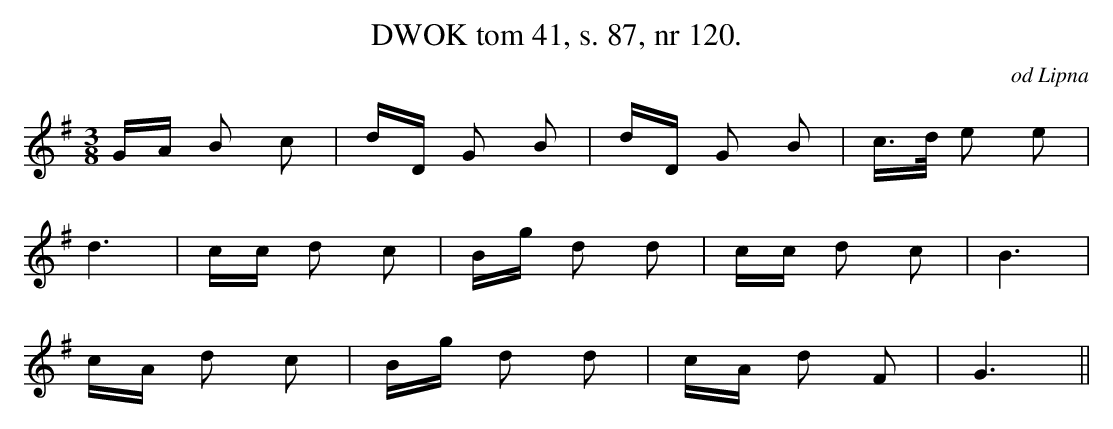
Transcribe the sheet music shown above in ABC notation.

X:1
T:DWOK tom 41, s. 87, nr 120.
O:od Lipna
L:1/16
M:3/8
K:G
GA B2 c2|dD G2 B2|dD G2 B2|c3/2d/2 e2 e2|
d6|cc d2 c2|Bg d2 d2|cc d2 c2|B6|
cA d2 c2|Bg d2 d2|cA d2 F2|G6||
